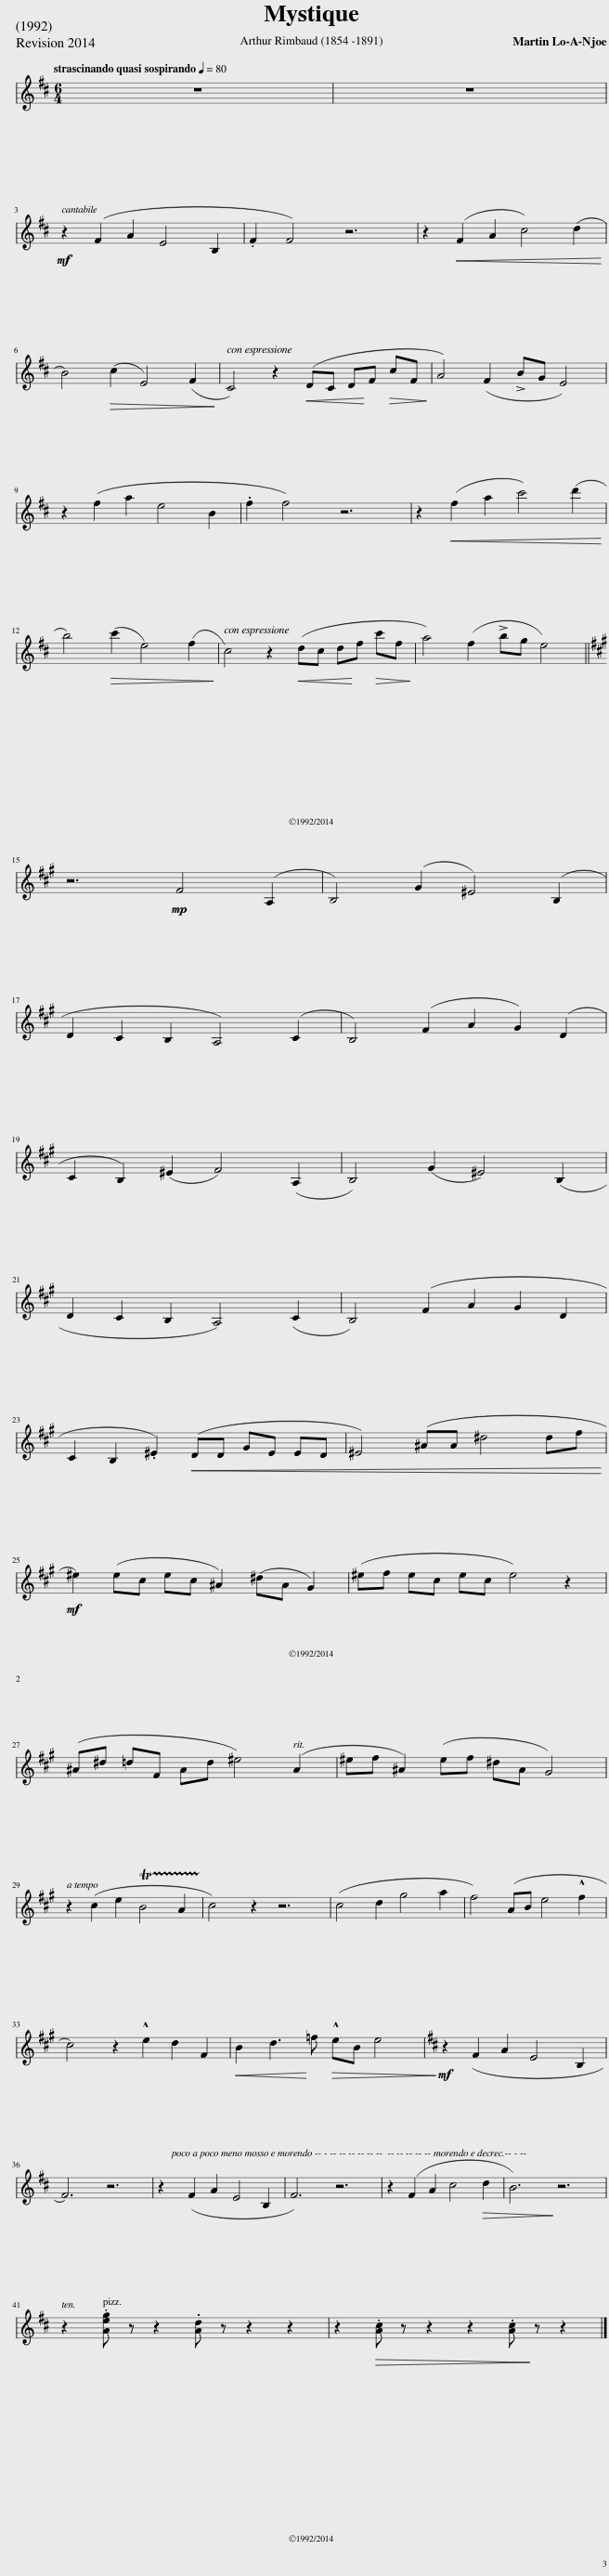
X:1
%%score 1 { ( 2 4 ) | ( 3 5 ) }
L:1/8
Q:1/4=80
M:6/4
I:linebreak $
K:D
V:1 treble
V:2 treble
V:4 treble
V:3 treble
V:5 treble
V:1
 z12 | z12 |$!mf! z2 (F2 A2 E4 B,2 | .F2 F4) z6 | z2!<(! (F2 A2 c4) (d2!<)! |$ %5
 B4)!>(! (c2 E4) (F2!>)! | C4) z2!<(! (DC D!<)!F!>(! cF!>)! | A4) (F2 !>!BG E4) |$ z2 (f2 a2 e4 B2 | .f2 f4) z6 | %10
 z2!<(! (f2 a2 c'4) (d'2!<)! |$ b4)!>(! (c'2 e4) (f2!>)! | c4) z2!<(! (dc d!<)!f!>(! c'f!>)! | a4) (f2 !>!bg e4) ||$[K:A] z6!mp! F4 (A,2 | %15
 B,4) (G2 ^E4) (B,2 |$ D2 C2 B,2 A,4) (C2 | B,4) (F2 A2 G2) (D2 |$ C2 B,2) (^E2 F4) (A,2 | B,4) (G2 ^E4) (B,2 |$ %20
 D2 C2 B,2 A,4) (C2 | B,4) (F2 A2 G2 D2 |$ C2 B,2 .^E2)!<(! (DD GE ED | ^E4) (^AA ^d4 df!<)! |$!mf! ^e2) (ec ec ^A2) (^dA G2) | %25
 (^ef ec ec e4) z2 |$ (^A^d =dF Ad ^e4) (A2 | ^ef ^A2) (ef ^dA G4) |$ z2 (c2 e2 !trill(!TB4 A2!trill)! | c4) z2 z6 | %30
 (c4 d2 g4 a2 | f4) (AB e4 !^!f2 |$ c4) z2 !^!e2 d2 F2 |!<(! B2 d3!<)! =f!>(! !^!eB e4!>)! |[K:D]!mf! z2 (F2 A2 E4 B,2 |$ %35
 F6) z6 | z2 (F2 A2 E4 B,2 | F6) z6 | z2 (F2 A2 c4!>(! d2 | B6)!>)! z6 |$ %40
 z2 .[Aeg] z z2 .[Ad] z z2 z2 | z2!>(! .[Ac] z z2 z2 .[Ac]!>)! z z2 |] %42
V:2
!p!!8va(! d'!<(! e' f' a' d''2!8va)!!<)!!mf! [e_bg']6 |!p! [Fd] [Ae] [Af] [da] [fd']2 [g_bg']6!mf! |$!p! ([Ac]3 [GB]3) !tenuto![G_Be]3 ([D^G] [E=G]2) | ([Ac]3 [GB]3) !tenuto![G_Be]3 ([D^G] [E=G]2) | [DF]4 [DF]2 [CE]3 (([CG] [DF]2)) |$ %5
 [DF]4 [DF]2 [B,E]4 [Ac]2 | [EA]4 [DF]2 [DF]4 [DF]2 | (A2 G2 [Fd]2) z2 B2 d2 |$!p! ([Ac]3 [GB]3) !tenuto![G_Be]3 ([D^G] [E=G]2) | ([Ac]3 [GB]3) !tenuto![G_Be]3 ([D^G] [E=G]2) | %10
 [DF]4 [DF]2 [CE]3 (([CG] [DF]2)) |$ [DF]4 [DF]2 [B,E]4 [Ac]2 | [EA]4 [DF]2 [DF]4 [DF]2 | (A2 G2 [Fd]2) z2 B2 d2 ||$[K:A] z6 z3!mf! [cc'] [cc'] [dd'] | %15
 [Bb]4 z [dd'] [^e^e'] [dd'] [dd'] [cc'] [Bb] d- |$ d3 ^e [dd'] g a4 z [cc'] | [dd'] g [^e^e'] c' z [dd'] [dd']2 g2 z [Gg] |$ [Aa] ^e d2 z B e g c2 [Aa]2 | [Gg]2 z G [Ff]2- [Ff] [Dd] [^E^e] c G2 |$ %20
 z d a f c2 z2 =c B ^e2 | z d B ^e c2 z [Aa] [Gg]2 z [Aa] |$ [cc']2 z [^E^e] [cc']2!mp! x6 | [dg] ^e [^Ae] d [^Ed] A [^dg] [Bf] [Ae] d [Bf] d |$ (3c ^e c (3^A c A (3F A F (3^E G E (3G E G (3E G E | %25
 (3c ^e c (3^A c A (3F A F (3G A G (3A G A (3G A G |$ (3^d f d (3^A d A (3F A F (3^e =d e (3d A d (3A ^E A | (3^e d e (3^d ^A d (3A ^E A [de] [GB] [de] [GB] [d=e] [GB] |$ ([EG]3 [DF]3) !tenuto![DGB]3 ([A,^D] [G,=D]2) | ([EG]3 [DF]3) !tenuto![DGB]3 ([A,^D] [G,=D]2) | %30
 (g2 f4) (e2 d4) | (c2 d4) (G4 f2) |$ (c2 d4) (c2 B4) | (B2 d4) =G4 !>!f2 |[K:D]!p! ([Ac]3 [GB]3) !tenuto![G_Be]3 (([D_A] [EG]2)) |$ %35
 ([Ac]3 [GB]3) !tenuto![G_Be]3 (([D_A] [EG]2)) | ([Ac]3 [GB]3) !tenuto![G_Be]3 (([D_A] [EG]2)) | ([Ac]3 [GB]3) !tenuto![G_Be]3 (([D_A] [EG]2)) | (c2 d4) E3 (([CG] [DF]2)) | (c2 d4) G2 !>![Bb]2 !>![dd']2 |$ %40
 [ff']4 ([cc']2 [ee']2 [dd']2 [Ff]2) | c' d' b a e f !>!!fermata![Ac^g]6 |] %42
V:3
 D E F A d2[K:bass]{G,,D,} [G,,D,_B,E]6 | D,!<(! E, F, A, D2!<)![I:staff -1] [E_Bd]6 |$[I:staff +1] (D,, D, B,2)[K:treble] [gb]2[K:bass] !tenuto![E,_B,D]3 (([^G,,F,] [A,,G,]2)) | (D,, D, B,2)[K:treble] [gb]2[K:bass] !tenuto![E,_B,D]3 (([^G,,F,] [A,,G,]2)) | (G,, B,2 F,3 [G,,_B,]3) (([^A,,G,] [B,,F,]2)) |$ %5
 (G,, B,2 F,3 [A,,G,]2) [A,,,A,,]4 | (F,, A,2 F,3 B,,) A,2 F,3 | [_B,,,_B,,]6 [A,,E,G,]6 |$ (D,, D, B,2)[K:treble] [gb]2[K:bass] !tenuto![E,_B,D]3 (([^G,,F,] [A,,G,]2)) | (D,, D, B,2)[K:treble] [gb]2[K:bass] !tenuto![E,_B,D]3 (([^G,,F,] [A,,G,]2)) | %10
 (G,, B,2 F,3 [G,,_B,]3) (([^A,,G,] [B,,F,]2)) |$ (G,, B,2 F,3 [A,,G,]2) [A,,,A,,]4 | (F,, A,2 F,3 B,,) A,2 F,3 | [_B,,,_B,,]6 [A,,E,G,]6 ||$[K:A]!8vb(!!<(! x6!8vb)! F,, A,!<)! F, C A, F, | %15
 ^E,, A, ^E, C G, E, B,, E, B, E, G, E, |$ D,, F, ^E, B, G, E, D,, B,, F, B,, D, B,, | B,,, ^E, B,, E, D, B,, F,, F, B,, B, D, E, |$ ^E,, B, ^E, G, B,, D, F,, A, F, C A, F, | ^E,, G, ^E, C D, C B,, E, B, E, A, E, |$ %20
 ^E,, G, ^E, B, G, E, D,, B,, G, B,, C, B,, | B,,, ^E, B,, E, D, B,, F,, F, C, B, D, E, |$ ^E,, B, ^E, G, B,, D,{^A,,D,} [D,D]2 G,2 [B,^EG]2 |{^A,,D,} [D,D]2 G,2 E,2{B,,^D,} [D,^D]2{A,,D,} [D,=D]2{B,,F,} [B,,F,B,]2 |$!p! F,, C,2 F, C F, [G,,G,C^E]6 | %25
 F,, C,2 F, C F, [B,,^E,G,D^E]4 z2 |$ ^A,, ^D,2 ^A, ^D A, A,, ^E,2 A, D A, | A,, ^E,2 ^A, D A, B, E, G, D, =E, =E,, |$ A,,, A,, F,2[K:treble] !>![df]2[K:bass] !tenuto![A,B,]3 (([F,,^D,] [B,,E,]2)) | A,,, A,, F,2[K:treble] !>![df]2[K:bass] !tenuto![A,B,]3 (([F,,^D,] [B,,E,]2)) | %30
 D,, D,2 A,3 [B,DE]6 | G,, B,2 F,3 ([A,,G,]2 [A,,,A,,]4) |$ F,, A,2 F,3 B,, A,2 F,3 | =G,, D,2 B,3 ([A,,=G,]2 [A,,,A,,]4) |[K:D] D,, D, B,2[K:treble] !>![gb]2[K:bass] !tenuto![E,_B,D]3 (([^G,,F,] [A,,G,]2)) |$ %35
 D,, D, B,2[K:treble] !>![gb]2[K:bass] !tenuto![E,_B,D]3 (([^G,,F,] [A,,G,]2)) | D,, D, B,2[K:treble] !>![gb]2[K:bass] !tenuto![E,_B,D]3 (([^G,,F,] [A,,G,]2)) | D,, D, B,2[K:treble] !>![gb]2[K:bass] !tenuto![E,_B,D]3 (([^G,,F,] [A,,G,]2)) | G,, =B,2 F,3 [G,,_B,]3 (([^A,,G,] [B,,F,]2)) | G,, B,2 F,3 [A,,E,G,]6 |$ %40
 [A,,,A,,]6 D,, D,2 A,3 | !fermata![D,A,C]12 |] %42
V:4
!8va(! x6!8va)! x6 | x12 |$ (E2 D4) x6 | (E2 D4) z6 | (c2 d4) x6 |$ %5
 (c2 d4) G4 !>!f2 | (c2 d4) (c2 B4) | [DE]6 [DG]6 |$ (E2 D4) x6 | (E2 D4) z6 | %10
 (c2 d4) x6 |$ (c2 d4) G4 !>!f2 | (c2 d4) (c2 B4) | [DE]6 [DG]6 ||$[K:A] [Ac] E [Ac] E [Ac] E [Ec]2 [Ae]2 a2 | %15
 a ^e a e ^g2 b2 b e g2 |$ B A A G z2 d B d B f =e- | ^e d- d c f d d A G d G d |$ c B ^G ^E E G c2 c A c A | ^e c A ^E B d B2 B =E C B, |$ %20
 B A A G ^E C F A A G F E | ^E D G c F D F A G d G d |$ ^e B G =E c B [^Ae] d [^Ed] A [dg] e | x12 |$ x8 z ([c^e] [^B^d]2) | %25
 x8 z ([^eg] [df]2) |$ x12 | x12 |$ (B,2 A,4) x6 | (B,2 A,4) x6 | %30
 [Ac]4 [Ac]2 [Ad]4 F2 | [DF]4 [DF]2 [B,E]4 [Ac]2 |$ [DF]4 [DF]2 [DF]4 [DF]2 | [D=F]4 [DF]2 [B,E]4 [Ac]2 |[K:D] (E2 D4) x6 |$ %35
 (E2 D4) x6 | (E2 D4) x6 | (E2 D4) x6 | [DF]4 [DF]2 C3 x3 | [DF]4 [DF]2 [B,E]6 |$ %40
 x12 | x12 |] %42
V:5
 x6[K:bass] x6 | x12 |$ x4[K:treble] x2[K:bass] x6 | x4[K:treble] x2[K:bass] x6 | x12 |$ %5
 x12 | x12 | x4 _B,2 x6 |$ x4[K:treble] x2[K:bass] x6 | x4[K:treble] x2[K:bass] x6 | %10
 x12 |$ x12 | x12 | x4 _B,2 x6 ||$[K:A]!8vb(! [A,,,A,,]6!8vb)! F,,6 | %15
 ^E,,6 B,,6 |$ D,,6 D,,6 | B,,,6 F,,6 |$ ^E,,6 F,,6 | ^E,,6 B,,6 |$ %20
 ^E,,6 D,,6 | B,,,6 F,,6 |$ ^E,,6 x6 | x12 |$ x12 | %25
 x12 |$ x12 | x12 |$ x4[K:treble] x2[K:bass] x6 | x4[K:treble] x2[K:bass] x6 | %30
 x12 | x12 |$ x12 | x12 |[K:D] x4[K:treble] x2[K:bass] x6 |$ %35
 x4[K:treble] x2[K:bass] x6 | x4[K:treble] x2[K:bass] x6 | x4[K:treble] x2[K:bass] x6 | x12 | x12 |$ %40
 z2 !arpeggio![A,EG]4 x6 | x12 |] %42
